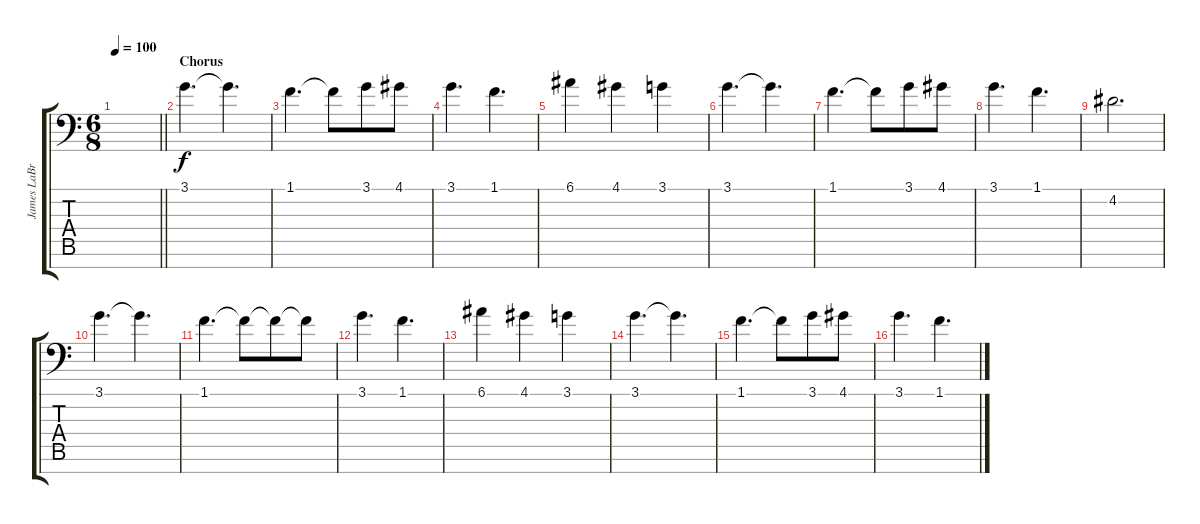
\track ("James LaBrie" "James LaBr") {instrument altosax}
\staff {score tabs}
\tuning (E4 B3 G3 D3 A2 E2 C-1) {hide}
\ts (6 8)
\tempo 100
\clef f4
\barLineRight lightlight
\ks c
|
\section ("" "Chorus")
3.1.4{d} 3.1{t}.4{d} |
1.1.4{d} 1.1{t}.8 3.1.8 4.1.8 |
3.1.4{d} 1.1.4{d} |
6.1.4 4.1.4 3.1.4 |
3.1.4{d} 3.1{t}.4{d} |
1.1.4{d} 1.1{t}.8 3.1.8 4.1.8 |
3.1.4{d} 1.1.4{d} |
4.2.2{d} |
3.1.4{d} 3.1{t}.4{d} |
1.1.4{d} 1.1{t}.8 1.1{t}.8 1.1{t}.8 |
3.1.4{d} 1.1.4{d} |
6.1.4 4.1.4 3.1.4 |
3.1.4{d} 3.1{t}.4{d} |
1.1.4{d} 1.1{t}.8 3.1.8 4.1.8 |
3.1.4{d} 1.1.4{d}
